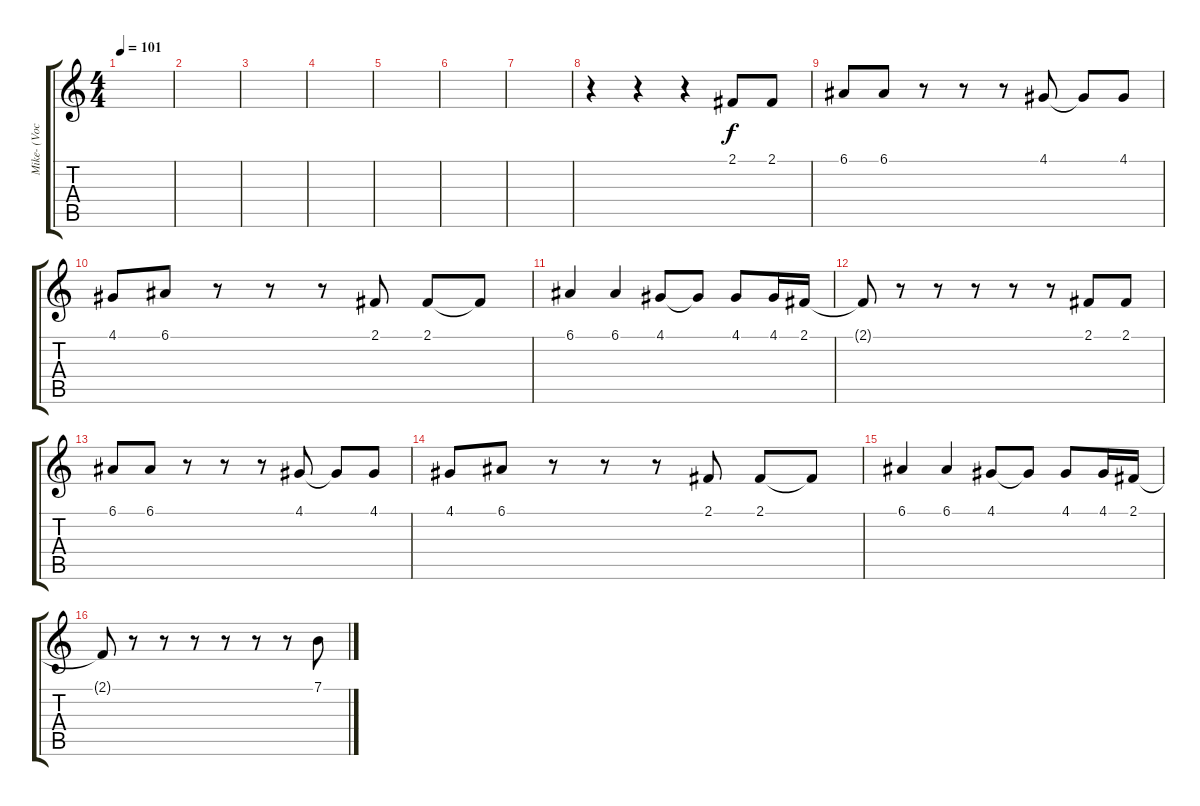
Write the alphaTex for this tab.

\track ("Mike- (Vocal)" "Mike- (Voc") {instrument harmonica}
\staff {score tabs}
\tuning (E4 B3 G3 D3 A2 E2) {hide}
\ts (4 4)
\tempo 101
\clef g2
\ks c
|
|
|
|
|
|
|
r.4 r.4 r.4 2.1.8 2.1.8 |
6.1.8 6.1.8 r.8 r.8 r.8 4.1.8 4.1{t}.8 4.1.8 |
4.1.8 6.1.8 r.8 r.8 r.8 2.1.8 2.1.8 2.1{t}.8 |
6.1.4 6.1.4 4.1.8 4.1{t}.8 4.1.8 4.1.16 2.1.16 |
2.1{t}.8 r.8 r.8 r.8 r.8 r.8 2.1.8 2.1.8 |
6.1.8 6.1.8 r.8 r.8 r.8 4.1.8 4.1{t}.8 4.1.8 |
4.1.8 6.1.8 r.8 r.8 r.8 2.1.8 2.1.8 2.1{t}.8 |
6.1.4 6.1.4 4.1.8 4.1{t}.8 4.1.8 4.1.16 2.1.16 |
2.1{t}.8 r.8 r.8 r.8 r.8 r.8 r.8 7.1.8
